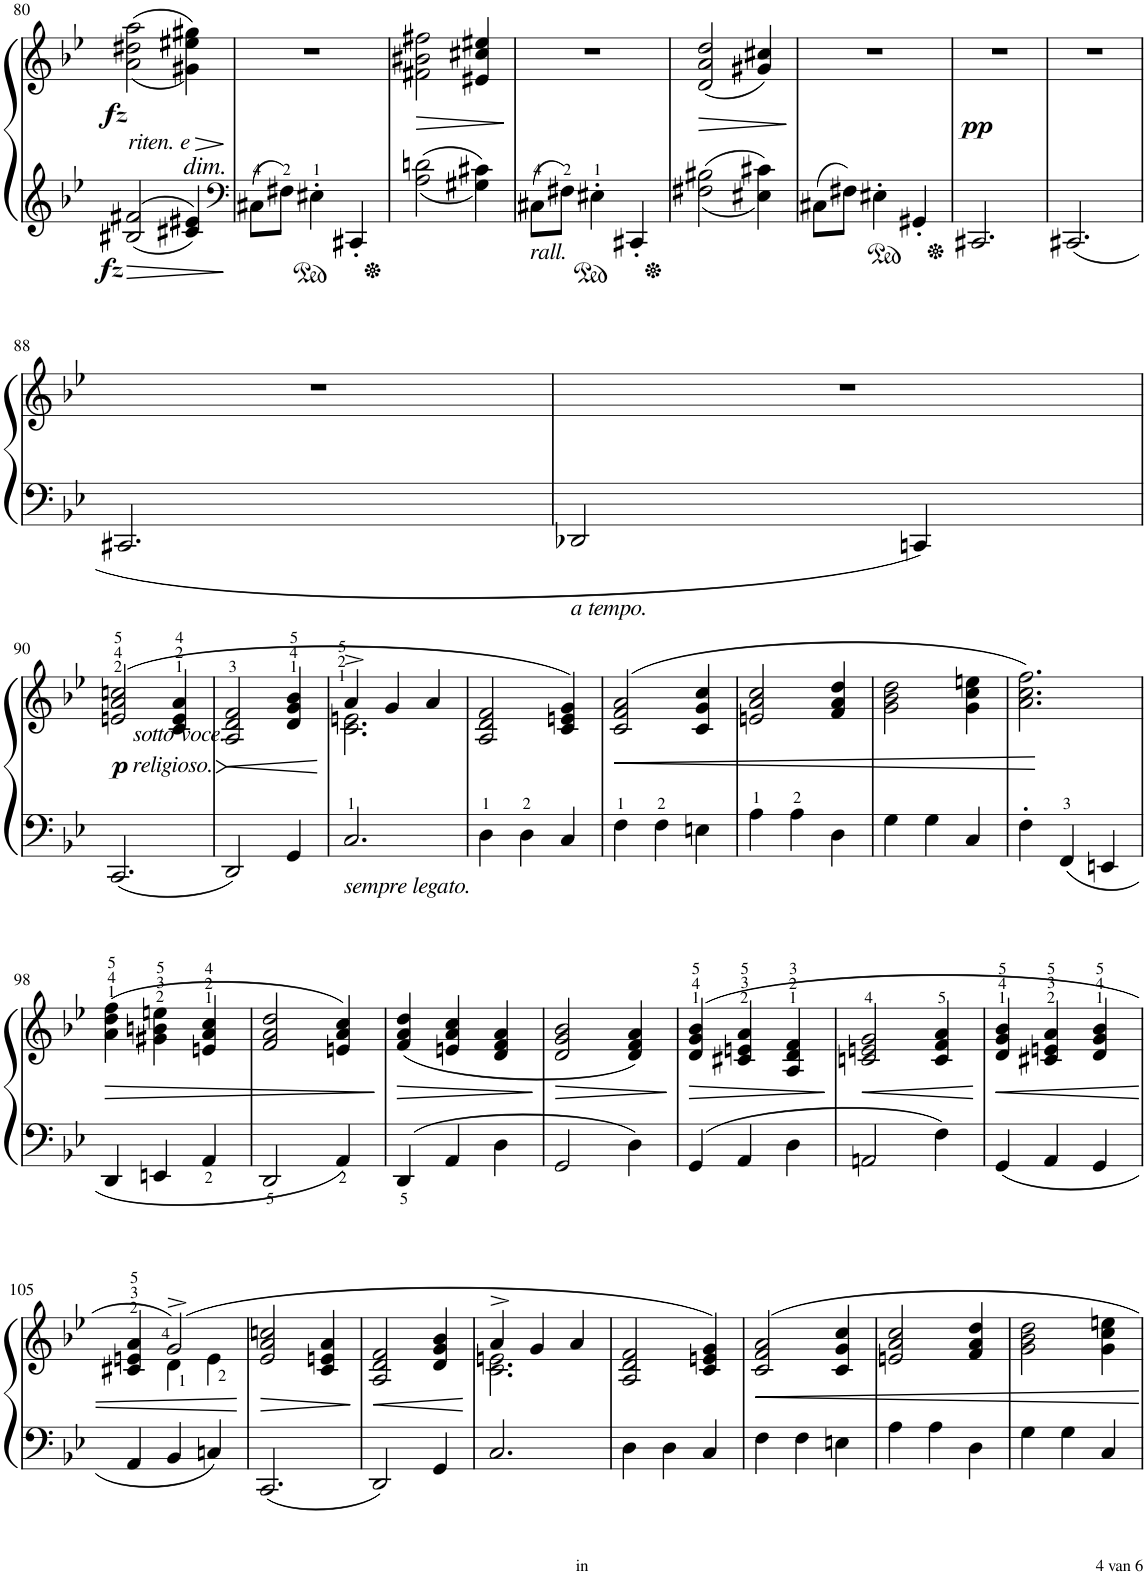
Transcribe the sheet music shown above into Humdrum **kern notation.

**kern	**kern	**dynam
*part1	*part1	*part1
*staff2	*staff1	*staff1/2
*I"Piano	*	*
*I'Pno.	*	*
!!LO:PB:g=z
*clefG2	*clefG2	*
*k[b-e-]	*k[b-e-]	*
*M3/4	*M3/4	*
=80	=80	=80
!	!LO:TX:b:i:t=riten. e	!
!	!	!LO:HP:b
!	!	!LO:DY:n=1:b=2
!	!	!LO:DY:n=2:b
2B#X/ 2f#X/	((<2a\ 2dd#X\ 2aa\	> fz fz
!	!LO:TX:b:i:t=dim.	!
4c#X/ 4e#X/	4g#X\ 4ee#X\ 4gg#X\))	.
.	.	]
=81	=81	=81
*clefF4	*	*
*k[b-e-]	*k[b-e-]	*
8C#X>\L	2.r	.
8F#X>\J	.	.
4E#X>'\	.	.
4CC#X'/	.	.
=82	=82	=82
!	!	!LO:HP:b
2A\ 2dn\	2f#X\ 2b#X\ 2ff#X\	>
4G#X\ 4c#X\	4e#X/ 4cc#X/ 4ee#X/	.
.	.	]
=83	=83	=83
!LO:TX:b:i:t=rall.	!	!
8C#X>\L	2.r	.
8F#X>\J	.	.
4E#X>'\	.	.
4CC#X'/	.	.
=84	=84	=84
!	!	!LO:HP:b
2F#X\ 2B#X\	(2d/ 2a/ 2dd/	>
4E#X\ 4c#X\	4g#X/ 4cc#X/)	.
.	.	]
=85	=85	=85
8C#X\L	2.r	.
8F#X\J	.	.
4E#X'\	.	.
4GG#X'/	.	.
=86	=86	=86
!	!	!LO:DY:a=2
2.CC#X/	2.r	pp
=87	=87	=87
2.CC#X/	2.r	.
!!LO:LB:g=z
=88	=88	=88
2.CC#X/	2.r	.
=89	=89	=89
!LO:TX:b:i:t=a tempo.	!	!
2DD-X/	2.r	.
4CCn/	.	.
!!LO:LB:g=z
=90	=90	=90
!	!LO:TX:b:i:t=sotto voce.	!
!	!LO:TX:b:i:t=religioso.	!
!	!	!LO:HP:b
!	!	!LO:DY:n=1:b
2.CC/	(2en/ 2a/ 2ccn/	> p
.	4c/ 4e/ 4a/	.
.	.	]
=91	=91	=91
!	!	!LO:HP:b
2DD/	2A/ 2d/ 2f/	<
4GG/	4d/ 4g/ 4b-/	.
.	.	[
=92	=92	=92
*	*^	*
!LO:TX:b:i:t=sempre legato.	!	!	!
2.C>/	4a^/	2.c\ 2.en\	.
.	4g/	.	.
.	4a/	.	.
*	*v	*v	*
=93	=93	=93
4D>\	2A/ 2d/ 2f/	.
4D>\	.	.
4C/	4c/ 4en/ 4g/)	.
=94	=94	=94
!	!	!LO:HP:b
4F>\	(2c/ 2f/ 2a/	<
4F>\	.	.
4En\	4c/ 4g/ 4cc/	.
=95	=95	=95
4A>\	2en/ 2a/ 2cc/	.
4A>\	.	.
4D\	4f/ 4a/ 4dd/	.
=96	=96	=96
4G\	2g\ 2b-\ 2dd\	.
4G\	.	.
4C/	4g\ 4cc\ 4een\	.
=97	=97	=97
4F'\	2.a\ 2.cc\ 2.ff\)	.
4FF>/	.	.
4EEn/	.	.
.	.	[
!!LO:LB:g=z
=98	=98	=98
!	!	!LO:HP:b
4DD/	(4a\ 4dd\ 4ff\	>
4EEn/	4g#X\ 4bn\ 4een\	.
4AA/	4en/ 4a/ 4cc/	.
=99	=99	=99
2DD/	2f/ 2a/ 2dd/	.
4AA/	4en/ 4a/ 4cc/)	.
.	.	]
=100	=100	=100
!	!	!LO:HP:b
4DD/	(4f/ 4a/ 4dd/	>
4AA/	4en/ 4a/ 4cc/	.
4D\	4d/ 4f/ 4a/	.
.	.	]
=101	=101	=101
!	!	!LO:HP:b
2GG/	2d/ 2g/ 2b-/	>
4D\	4d/ 4f/ 4a/)	.
.	.	]
=102	=102	=102
!	!	!LO:HP:b
4GG/	(4d/ 4g/ 4b-/	>
4AA/	4c#X/ 4en/ 4a/	.
4D\	4A/ 4d/ 4f/	.
.	.	]
=103	=103	=103
!	!	!LO:HP:b
2AAn/	2cn/ 2en/ 2g/	<
4F\	4c/ 4f/ 4a/	.
.	.	[
=104	=104	=104
!	!	!LO:HP:b
4GG/	4d/ 4g/ 4b-/	<
4AA/	4c#X/ 4en/ 4a/	.
4GG/	4d/ 4g/ 4b-/	.
!!LO:LB:g=z
=105	=105	=105
*	*^	*
4AA/	4ryy	4c#X/ 4en/ 4a/	.
4BB-/	(2g^/)	4d\	.
4Cn/	.	4e\	.
*	*v	*v	*
.	.	[
=106	=106	=106
!	!	!LO:HP:b
2.CC/	2e-/ 2a/ 2ccn/	>
.	4c/ 4en/ 4a/	.
.	.	]
=107	=107	=107
!	!	!LO:HP:b
2DD/	2A/ 2d/ 2f/	<
4GG/	4d/ 4g/ 4b-/	.
.	.	[
=108	=108	=108
*	*^	*
2.C/	4a^/	2.c\ 2.en\	.
.	4g/	.	.
.	4a/	.	.
*	*v	*v	*
=109	=109	=109
4D\	2A/ 2d/ 2f/	.
4D\	.	.
4C/	4c/ 4en/ 4g/)	.
=110	=110	=110
4F\	2c/ 2f/ 2a/	.
4F\	.	.
4En\	4c/ 4g/ 4cc/	.
=111	=111	=111
4A\	2en/ 2a/ 2cc/	.
4A\	.	.
4D\	4f/ 4a/ 4dd/	.
=112	=112	=112
4G\	2g\ 2b-\ 2dd\	.
4G\	.	.
4C/	4g\ 4cc\ 4een\	.
=	=	=
*-	*-	*-
